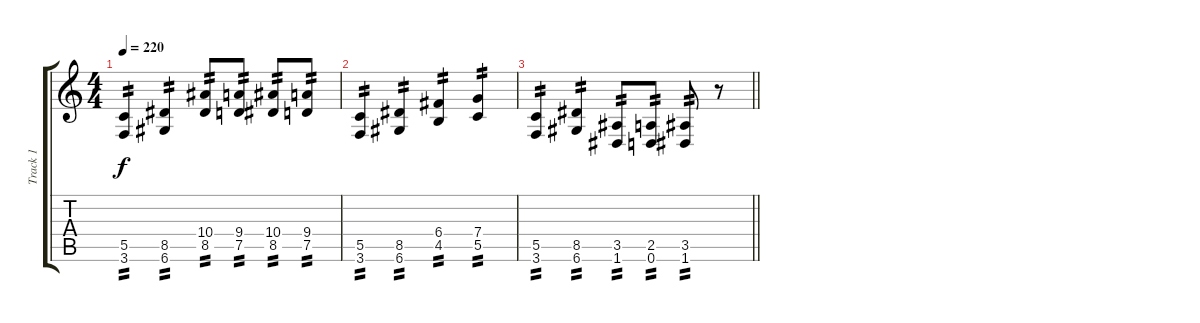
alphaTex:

\track ("Track 1" "Track 1") {instrument distortionguitar}
\staff {score tabs}
\tuning (D4 A3 F3 C3 G2 D2) {hide}
\ts (4 4)
\tempo 220
\clef g2
\ks c
(5.5 3.6).4{tp 2 dy f} (8.5 6.6).4{tp 2} (10.4 8.5).8{tp 2} (9.4 7.5).8{tp 2} (10.4 8.5).8{tp 2} (9.4 7.5).8{tp 2} |
(5.5 3.6).4{tp 2} (8.5 6.6).4{tp 2} (6.4 4.5).4{tp 2} (7.4 5.5).4{tp 2} |
\barLineRight lightlight
(5.5 3.6).4{tp 2} (8.5 6.6).4{tp 2} (3.5 1.6).8{tp 2} (2.5 0.6).8{tp 2} (3.5 1.6).8{tp 2} r.8
